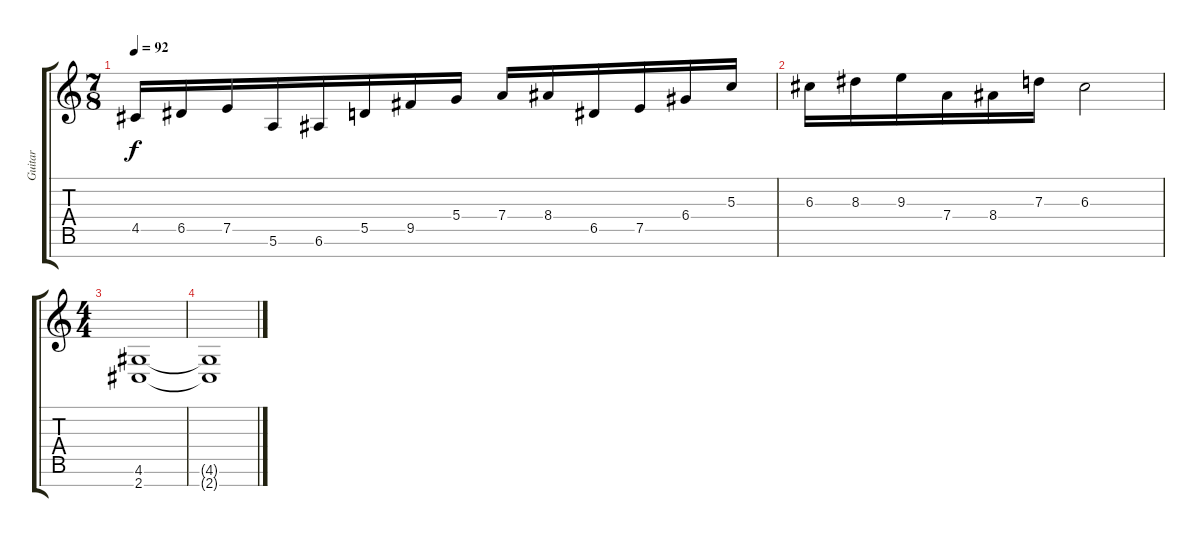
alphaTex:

\track ("Guitar" "Guitar") {instrument distortionguitar}
\staff {score tabs}
\tuning (E4 B3 G3 D3 A2 E2 B1) {hide}
\ts (7 8)
\tempo 92
\clef g2
\ks c
4.5.16{dy f} 6.5.16 7.5.16 5.6.16 6.6.16 5.5.16 9.5.16 5.4.16 7.4.16 8.4.16 6.5.16 7.5.16 6.4.16 5.3.16 |
6.3.16 8.3.16 9.3.16 7.4.16 8.4.16 7.3.16 6.3.2 |
\ts (4 4)
(4.6 2.7).1 |
(4.6{t} 2.7{t}).1
